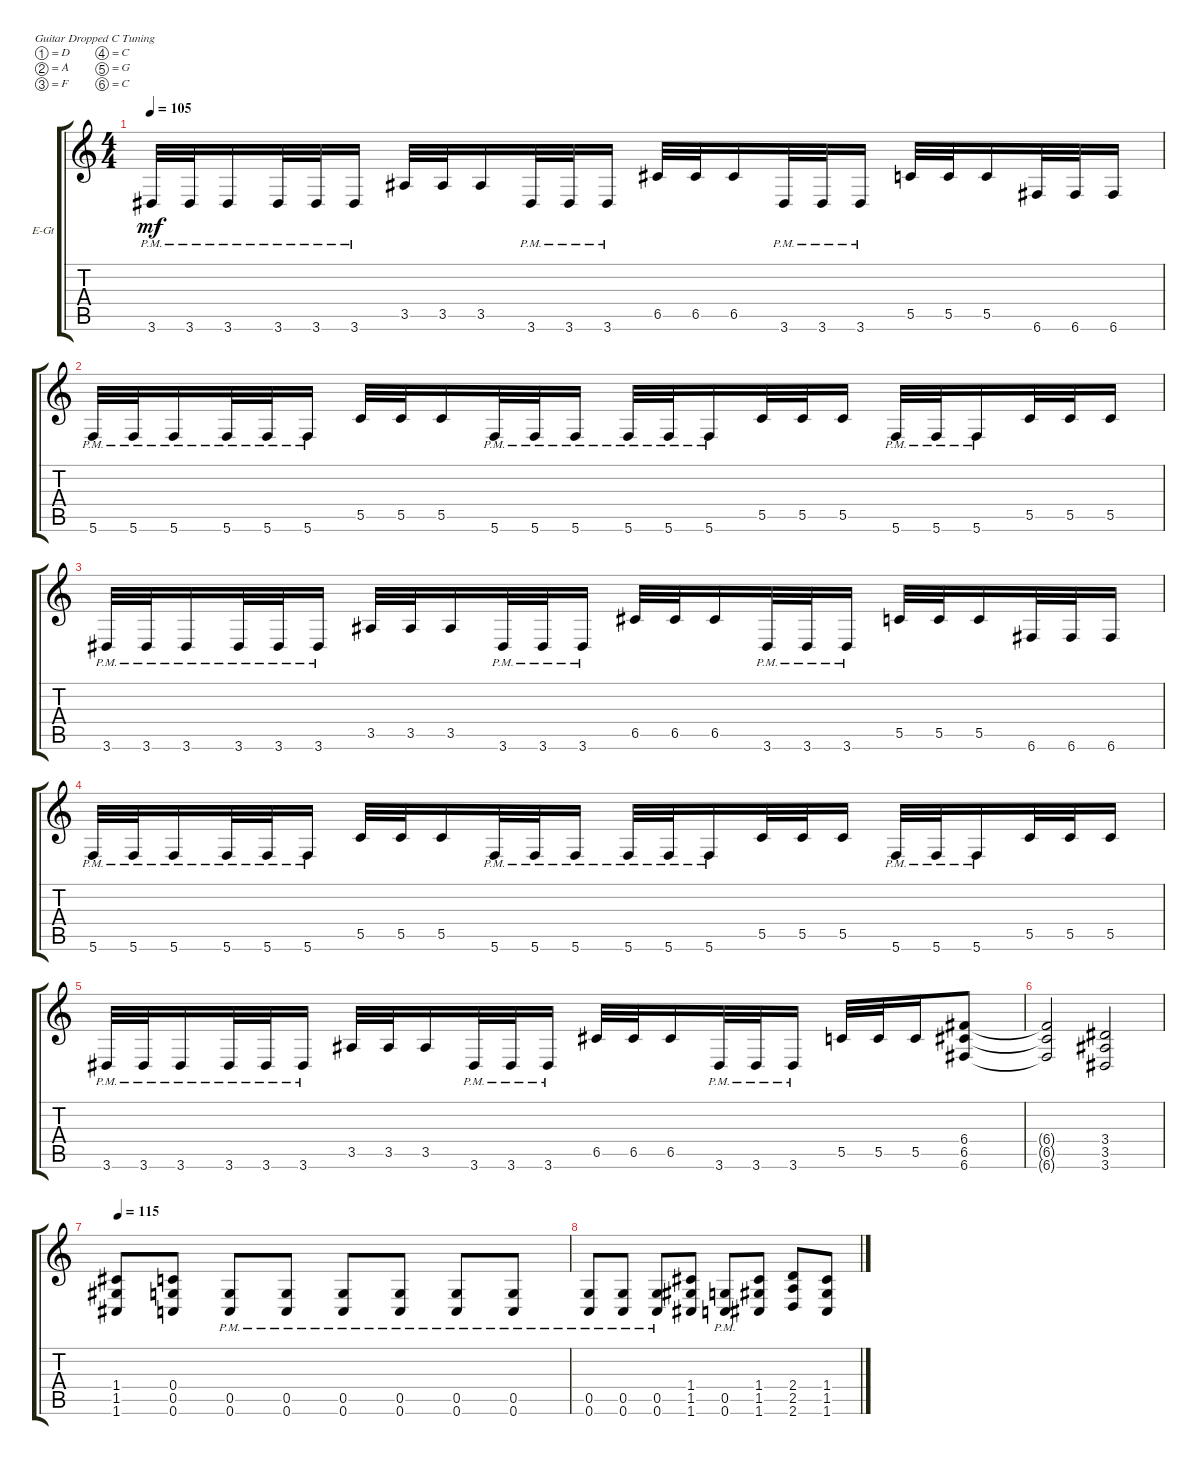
\defaultSystemsLayout 4
\bracketExtendMode groupsimilarinstruments
\firstSystemTrackNameOrientation horizontal
\otherSystemsTrackNameOrientation horizontal
\track ("Electric Guitar" "E-Gt") {instrument overdrivenguitar}
\staff {score tabs}
\tuning (D4 A3 F3 C3 G2 C2)
\ts (4 4)
\tempo 105
\clef g2
\ks c
3.6{pm}.32{dy mf} 3.6{pm}.32 3.6{pm}.16 3.6{pm}.32 3.6{pm}.32 3.6{pm}.16 3.5.32 3.5.32 3.5.16 3.6{pm}.32 3.6{pm}.32 3.6{pm}.16 6.5.32 6.5.32 6.5.16 3.6{pm}.32 3.6{pm}.32 3.6{pm}.16 5.5.32 5.5.32 5.5.16 6.6.32 6.6.32 6.6.16 |
5.6{pm}.32 5.6{pm}.32 5.6{pm}.16 5.6{pm}.32 5.6{pm}.32 5.6{pm}.16 5.5.32 5.5.32 5.5.16 5.6{pm}.32 5.6{pm}.32 5.6{pm}.16 5.6{pm}.32 5.6{pm}.32 5.6{pm}.16 5.5.32 5.5.32 5.5.16 5.6{pm}.32 5.6{pm}.32 5.6{pm}.16 5.5.32 5.5.32 5.5.16 |
3.6{pm}.32 3.6{pm}.32 3.6{pm}.16 3.6{pm}.32 3.6{pm}.32 3.6{pm}.16 3.5.32 3.5.32 3.5.16 3.6{pm}.32 3.6{pm}.32 3.6{pm}.16 6.5.32 6.5.32 6.5.16 3.6{pm}.32 3.6{pm}.32 3.6{pm}.16 5.5.32 5.5.32 5.5.16 6.6.32 6.6.32 6.6.16 |
5.6{pm}.32 5.6{pm}.32 5.6{pm}.16 5.6{pm}.32 5.6{pm}.32 5.6{pm}.16 5.5.32 5.5.32 5.5.16 5.6{pm}.32 5.6{pm}.32 5.6{pm}.16 5.6{pm}.32 5.6{pm}.32 5.6{pm}.16 5.5.32 5.5.32 5.5.16 5.6{pm}.32 5.6{pm}.32 5.6{pm}.16 5.5.32 5.5.32 5.5.16 |
3.6{pm}.32 3.6{pm}.32 3.6{pm}.16 3.6{pm}.32 3.6{pm}.32 3.6{pm}.16 3.5.32 3.5.32 3.5.16 3.6{pm}.32 3.6{pm}.32 3.6{pm}.16 6.5.32 6.5.32 6.5.16 3.6{pm}.32 3.6{pm}.32 3.6{pm}.16 5.5.32 5.5.32 5.5.16 (6.6 6.5 6.4).8 |
(6.6{t} 6.5{t} 6.4{t}).2 (3.4 3.5 3.6).2 |
\tempo (115 0.00625)
(1.6 1.5 1.4).8 (0.4 0.5 0.6).8 (0.6{pm} 0.5{pm}).8 (0.6{pm} 0.5{pm}).8 (0.6{pm} 0.5{pm}).8 (0.6{pm} 0.5{pm}).8 (0.6{pm} 0.5{pm}).8 (0.6{pm} 0.5{pm}).8 |
(0.6{pm} 0.5{pm}).8 (0.6{pm} 0.5{pm}).8 (0.6{pm} 0.5{pm}).8 (1.6 1.5 1.4).8 (0.6{pm} 0.5{pm}).8 (1.6 1.4 1.5).8 (2.6 2.5 2.4).8 (1.6 1.4 1.5).8
